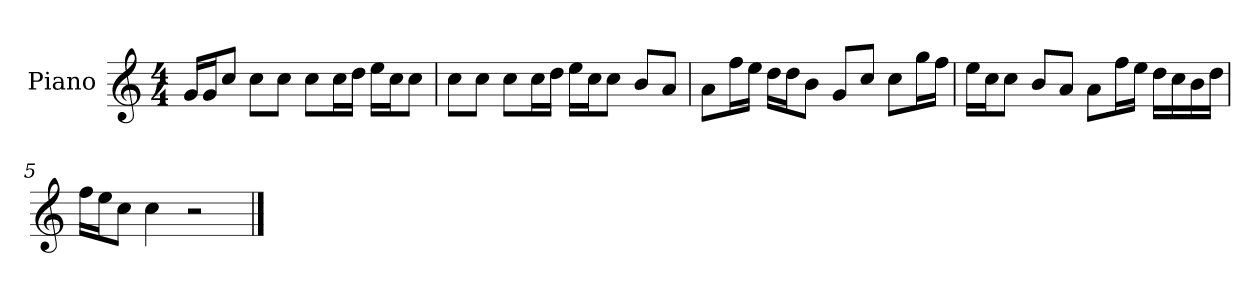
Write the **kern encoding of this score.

**kern
*part1
*staff1
*I"Piano
*I'P-no
*clefG2
*k[]
*M4/4
*MM90
=1
16g/LL
16g/J
8cc/J
8cc\L
8cc\J
8cc\L
16cc\L
16dd\JJ
16ee\LL
16cc\J
8cc\J
=2
8cc\L
8cc\J
8cc\L
16cc\L
16dd\JJ
16ee\LL
16cc\J
8cc\J
8b/L
8a/J
=3
8a\L
16ff\L
16ee\JJ
16dd\LL
16dd\J
8b\J
8g/L
8cc/J
8cc\L
16gg\L
16ff\JJ
!!LO:LB:g=z
=4
16ee\LL
16cc\J
8cc\J
8b/L
8a/J
8a\L
16ff\L
16ee\JJ
16dd\LL
16cc\
16b\
16dd\JJ
=5
16ff\LL
16ee\J
8cc\J
4cc\
2r
==
*-
